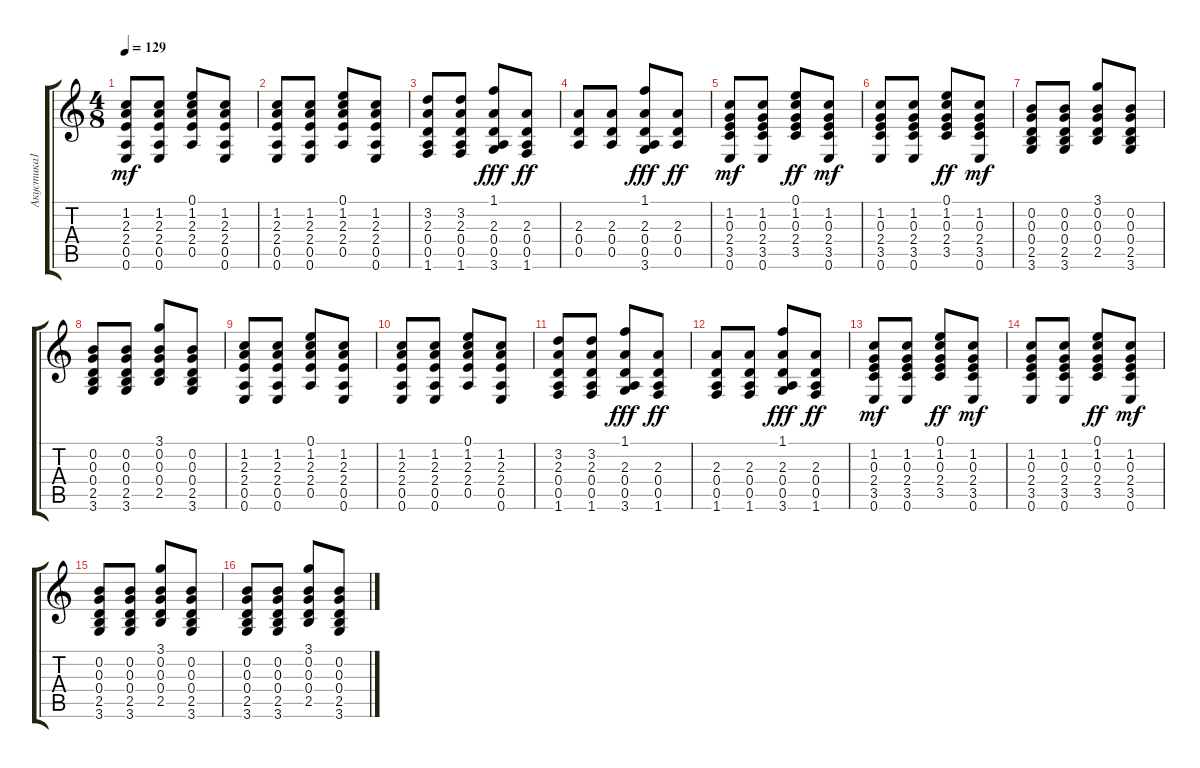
\track ("Акустика1" "Акустика1") {instrument acousticguitarsteel}
\staff {score tabs}
\tuning (E4 B3 G3 D3 A2 E2) {hide}
\ts (4 8)
\tempo 129
\clef g2
\ks c
(1.2 2.3 2.4 0.5 0.6).8{dy mf} (1.2 2.3 2.4 0.5 0.6).8 (0.1 1.2 2.3 2.4 0.5).8 (1.2 2.3 2.4 0.5 0.6).8 |
(1.2 2.3 2.4 0.5 0.6).8 (1.2 2.3 2.4 0.5 0.6).8 (0.1 1.2 2.3 2.4 0.5).8 (1.2 2.3 2.4 0.5 0.6).8 |
(3.2 2.3 0.4 0.5 1.6).8 (3.2 2.3 0.4 0.5 1.6).8 (1.1 2.3 0.4 0.5 3.6).8{dy fff} (2.3 0.4 0.5 1.6).8{dy ff} |
(2.3 0.4 0.5).8 (2.3 0.4 0.5).8 (1.1 2.3 0.4 0.5 3.6).8{dy fff} (2.3 0.4 0.5).8{dy ff} |
(1.2 0.3 2.4 3.5 0.6).8{dy mf} (1.2 0.3 2.4 3.5 0.6).8 (0.1 1.2 0.3 2.4 3.5).8{dy ff} (1.2 0.3 2.4 3.5 0.6).8{dy mf} |
(1.2 0.3 2.4 3.5 0.6).8 (1.2 0.3 2.4 3.5 0.6).8 (0.1 1.2 0.3 2.4 3.5).8{dy ff} (1.2 0.3 2.4 3.5 0.6).8{dy mf} |
(0.2 0.3 0.4 2.5 3.6).8 (0.2 0.3 0.4 2.5 3.6).8 (3.1 0.2 0.3 0.4 2.5).8 (0.2 0.3 0.4 2.5 3.6).8 |
(0.2 0.3 0.4 2.5 3.6).8 (0.2 0.3 0.4 2.5 3.6).8 (3.1 0.2 0.3 0.4 2.5).8 (0.2 0.3 0.4 2.5 3.6).8 |
(1.2 2.3 2.4 0.5 0.6).8 (1.2 2.3 2.4 0.5 0.6).8 (0.1 1.2 2.3 2.4 0.5).8 (1.2 2.3 2.4 0.5 0.6).8 |
(1.2 2.3 2.4 0.5 0.6).8 (1.2 2.3 2.4 0.5 0.6).8 (0.1 1.2 2.3 2.4 0.5).8 (1.2 2.3 2.4 0.5 0.6).8 |
(3.2 2.3 0.4 0.5 1.6).8 (3.2 2.3 0.4 0.5 1.6).8 (1.1 2.3 0.4 0.5 3.6).8{dy fff} (2.3 0.4 0.5 1.6).8{dy ff} |
(2.3 0.4 0.5 1.6).8 (2.3 0.4 0.5 1.6).8 (1.1 2.3 0.4 0.5 3.6).8{dy fff} (2.3 0.4 0.5 1.6).8{dy ff} |
(1.2 0.3 2.4 3.5 0.6).8{dy mf} (1.2 0.3 2.4 3.5 0.6).8 (0.1 1.2 0.3 2.4 3.5).8{dy ff} (1.2 0.3 2.4 3.5 0.6).8{dy mf} |
(1.2 0.3 2.4 3.5 0.6).8 (1.2 0.3 2.4 3.5 0.6).8 (0.1 1.2 0.3 2.4 3.5).8{dy ff} (1.2 0.3 2.4 3.5 0.6).8{dy mf} |
(0.2 0.3 0.4 2.5 3.6).8 (0.2 0.3 0.4 2.5 3.6).8 (3.1 0.2 0.3 0.4 2.5).8 (0.2 0.3 0.4 2.5 3.6).8 |
(0.2 0.3 0.4 2.5 3.6).8 (0.2 0.3 0.4 2.5 3.6).8 (3.1 0.2 0.3 0.4 2.5).8 (0.2 0.3 0.4 2.5 3.6).8
